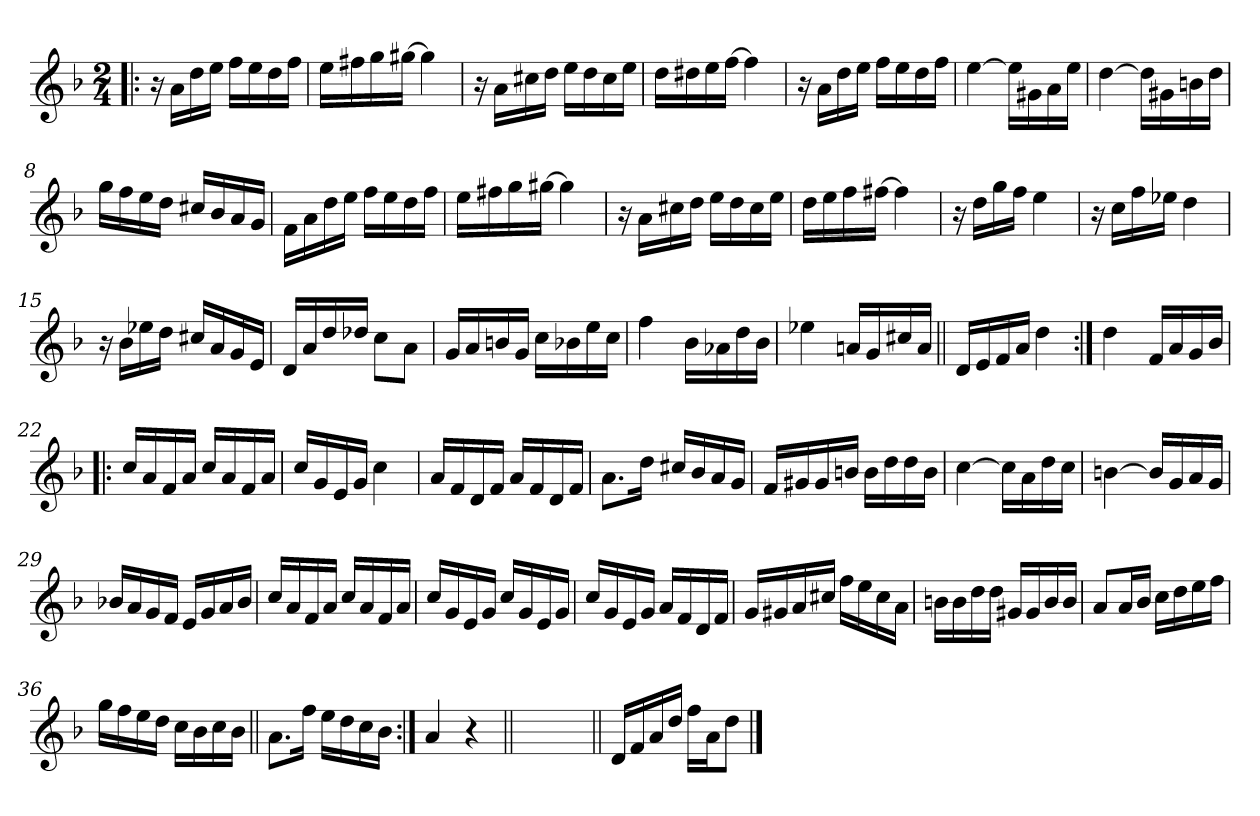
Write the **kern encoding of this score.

**kern
*part1
*staff1
*clefG2
*k[b-]
*F:
*M2/4
=1!|:
16r
16a\LL
16dd\
16ee\JJ
16ff\LL
16ee\
16dd\
16ff\JJ
=2
16ee\LL
16ff#X\
16gg\
[16gg#X\JJ
4gg#\]
=3
16r
16a\LL
16cc#X\
16dd\JJ
16ee\LL
16dd\
16cc#\
16ee\JJ
=4
16dd\LL
16dd#X\
16ee\
[16ff\JJ
4ff\]
!!LO:LB:g=z
=5
16r
16a\LL
16dd\
16ee\JJ
16ff\LL
16ee\
16dd\
16ff\JJ
=6
[4ee\
16ee\LL]
16g#X\
16a\
16ee\JJ
=7
[4dd\
16dd\LL]
16g#X\
16bn\
16dd\JJ
=8
16gg\LL
16ff\
16ee\
16dd\JJ
16cc#X/LL
16b-/
16a/
16g/JJ
=9
16f\LL
16a\
16dd\
16ee\JJ
16ff\LL
16ee\
16dd\
16ff\JJ
!!LO:LB:g=z
=10
16ee\LL
16ff#X\
16gg\
[16gg#X\JJ
4gg#\]
=11
16r
16a\LL
16cc#X\
16dd\JJ
16ee\LL
16dd\
16cc#\
16ee\JJ
=12
16dd\LL
16ee\
16ff\
[16ff#X\JJ
4ff#\]
=13
16r
16dd\LL
16gg\
16ff\JJ
4ee\
=14
16r
16cc\LL
16ff\
16ee-X\JJ
4dd\
!!LO:LB:g=z
=15
16r
16b-\LL
16ee-X\
16dd\JJ
16cc#X/LL
16a/
16g/
16e/JJ
=16
16d/LL
16a/
16dd/
16dd-X/JJ
8cc\L
8a\J
=17
16g/LL
16a/
16bn/
16g/JJ
16cc\LL
16b-X\
16ee\
16cc\JJ
=18
4ff\
16b-\LL
16a-X\
16dd\
16b-\JJ
!!LO:LB:g=z
=19
4ee-X\
16an/LL
16g/
16cc#X/
16a/JJ
=20||
16d/LL
16e/
16f/
16a/JJ
4dd\
=21:|!
4dd\
16f/LL
16a/
16g/
16b-/JJ
=22!|:
16cc/LL
16a/
16f/
16a/JJ
16cc/LL
16a/
16f/
16a/JJ
=23
16cc/LL
16g/
16e/
16g/JJ
4cc\
!!LO:LB:g=z
=24
16a/LL
16f/
16d/
16f/JJ
16a/LL
16f/
16d/
16f/JJ
=25
8.a\L
16dd\Jk
16cc#X/LL
16b-/
16a/
16g/JJ
=26
16f/LL
16g#X/
16g#/
16bn/JJ
16b\LL
16dd\
16dd\
16b\JJ
=27
[4cc\
16cc\LL]
16a\
16dd\
16cc\JJ
!!LO:LB:g=z
=28
[4bn\
16b/LL]
16g/
16a/
16g/JJ
=29
16b-X/LL
16a/
16g/
16f/JJ
16e/LL
16g/
16a/
16b-/JJ
=30
16cc/LL
16a/
16f/
16a/JJ
16cc/LL
16a/
16f/
16a/JJ
=31
16cc/LL
16g/
16e/
16g/JJ
16cc/LL
16g/
16e/
16g/JJ
!!LO:LB:g=z
=32
16cc/LL
16g/
16e/
16g/JJ
16a/LL
16f/
16d/
16f/JJ
=33
16g/LL
16g#X/
16a/
16cc#X/JJ
16ff\LL
16ee\
16cc#\
16a\JJ
=34
16bn\LL
16b\
16dd\
16dd\JJ
16g#X/LL
16g#/
16b/
16b/JJ
=35
8a/L
16a/L
16b-/JJ
16cc\LL
16dd\
16ee\
16ff\JJ
!!LO:LB:g=z
=36
16gg\LL
16ff\
16ee\
16dd\JJ
16cc\LL
16b-\
16cc\
16b-\JJ
=37||
8.a\L
16ff\Jk
16ee\LL
16dd\
16cc\
16b-\JJ
=38:|!
4a/
4r
=39||
*stria0
2ryy
=40||
*stria5
16d/LL
16f/
16a/
16dd/JJ
16ff\LL
16a\J
8dd\J
==
*-
